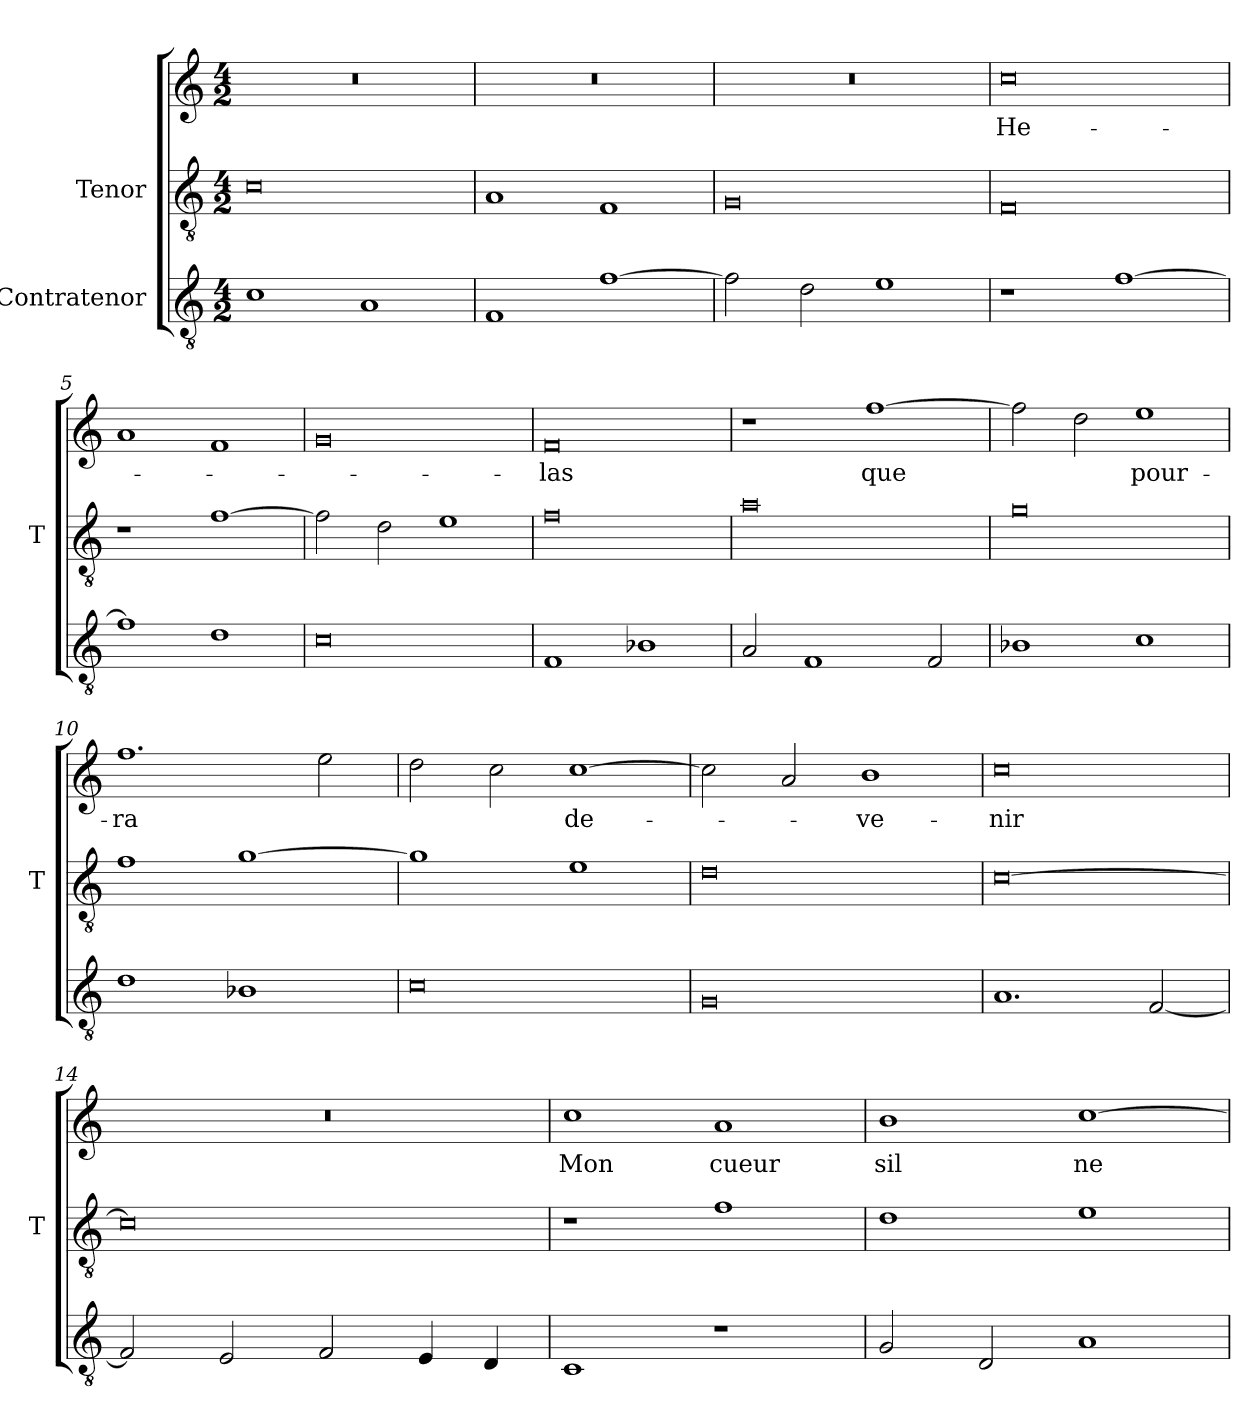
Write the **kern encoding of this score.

**kern	**kern	**kern	**text
*part3	*part2	*part1	*part1
*staff3	*staff2	*staff1	*staff1
*I"Contratenor	*I"Tenor	*	*
*	*I'T	*	*
*clefGv2	*clefGv2	*clefG2	*
*M4/2	*M4/2	*M4/2	*
=1	=1	=1	=1
1c	0c	0r	.
1A	.	.	.
=2	=2	=2	=2
1F	1A	0r	.
[1f	1F	.	.
=3	=3	=3	=3
2f]	0G	0r	.
2d	.	.	.
1e	.	.	.
=4	=4	=4	=4
1r	0F	0cc	He-
[1f	.	.	.
=5	=5	=5	=5
1f]	1r	1a	.
1d	[1f	1f	.
=6	=6	=6	=6
0c	2f]	0g	.
.	2d	.	.
.	1e	.	.
=7	=7	=7	=7
1F	0f	0f	-las
1B-X	.	.	.
=8	=8	=8	=8
2A	0a	1r	.
1F	.	.	.
.	.	[1ff	-que
2F	.	.	.
=9	=9	=9	=9
1B-X	0g	2ff]	.
.	.	2dd	.
1c	.	1ee	pour-
=10	=10	=10	=10
1d	1f	1.ff	-ra
1B-X	[1g	.	.
.	.	2ee	.
=11	=11	=11	=11
0c	1g]	2dd	.
.	.	2cc	.
.	1e	[1cc	de-
=12	=12	=12	=12
0G	0d	2cc]	.
.	.	2a	.
.	.	1b	-ve-
=13	=13	=13	=13
1.A	[0c	0cc	-nir
[2F	.	.	.
=14	=14	=14	=14
2F]	0c]	0r	.
2E	.	.	.
2F	.	.	.
4E	.	.	.
4D	.	.	.
=15	=15	=15	=15
1C	1r	1cc	-Mon
1r	1f	1a	-cueur
=16	=16	=16	=16
2G	1d	1b	-sil
2D	.	.	.
1A	1e	[1cc	-ne
=	=	=	=
*-	*-	*-	*-
